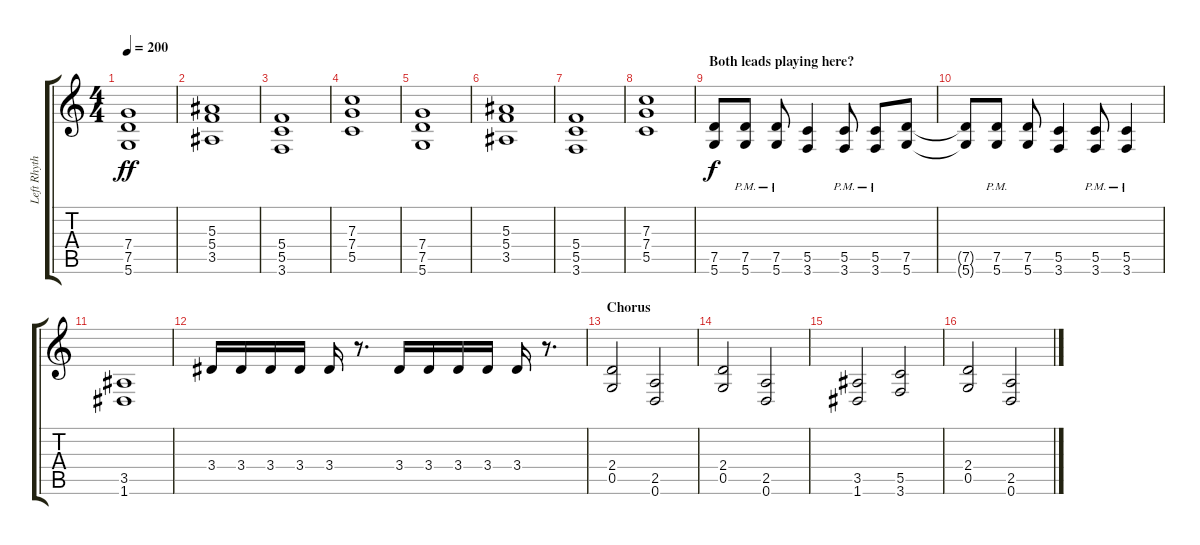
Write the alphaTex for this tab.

\track ("Left Rhythm Gtr" "Left Rhyth") {instrument overdrivenguitar}
\staff {score tabs}
\tuning (D4 A3 F3 C3 G2 D2) {hide}
\ts (4 4)
\tempo 200
\clef g2
\ks c
(7.4 7.5 5.6).1{dy ff} |
(5.3 5.4 3.5).1 |
(5.4 5.5 3.6).1 |
(7.3 7.4 5.5).1 |
(7.4 7.5 5.6).1 |
(5.3 5.4 3.5).1 |
(5.4 5.5 3.6).1 |
(7.3 7.4 5.5).1 |
\section ("" "Both leads playing here?")
(7.5 5.6).8{dy f} (7.5{pm} 5.6{pm}).8 (7.5{pm} 5.6{pm}).8 (5.5 3.6).4 (5.5{pm} 3.6{pm}).8 (5.5{pm} 3.6{pm}).8 (7.5 5.6).8 |
(7.5{t} 5.6{t}).8 (7.5{pm} 5.6{pm}).8 (7.5 5.6).8 (5.5 3.6).4 (5.5{pm} 3.6{pm}).8 (5.5{pm} 3.6{pm}).4 |
(3.5 1.6).1 |
3.4.16 3.4.16 3.4.16 3.4.16 3.4.16 r.8{d} 3.4.16 3.4.16 3.4.16 3.4.16 3.4.16 r.8{d} |
\section ("" "Chorus")
(2.4 0.5).2 (2.5 0.6).2 |
(2.4 0.5).2 (2.5 0.6).2 |
(3.5 1.6).2 (5.5 3.6).2 |
(2.4 0.5).2 (2.5 0.6).2
